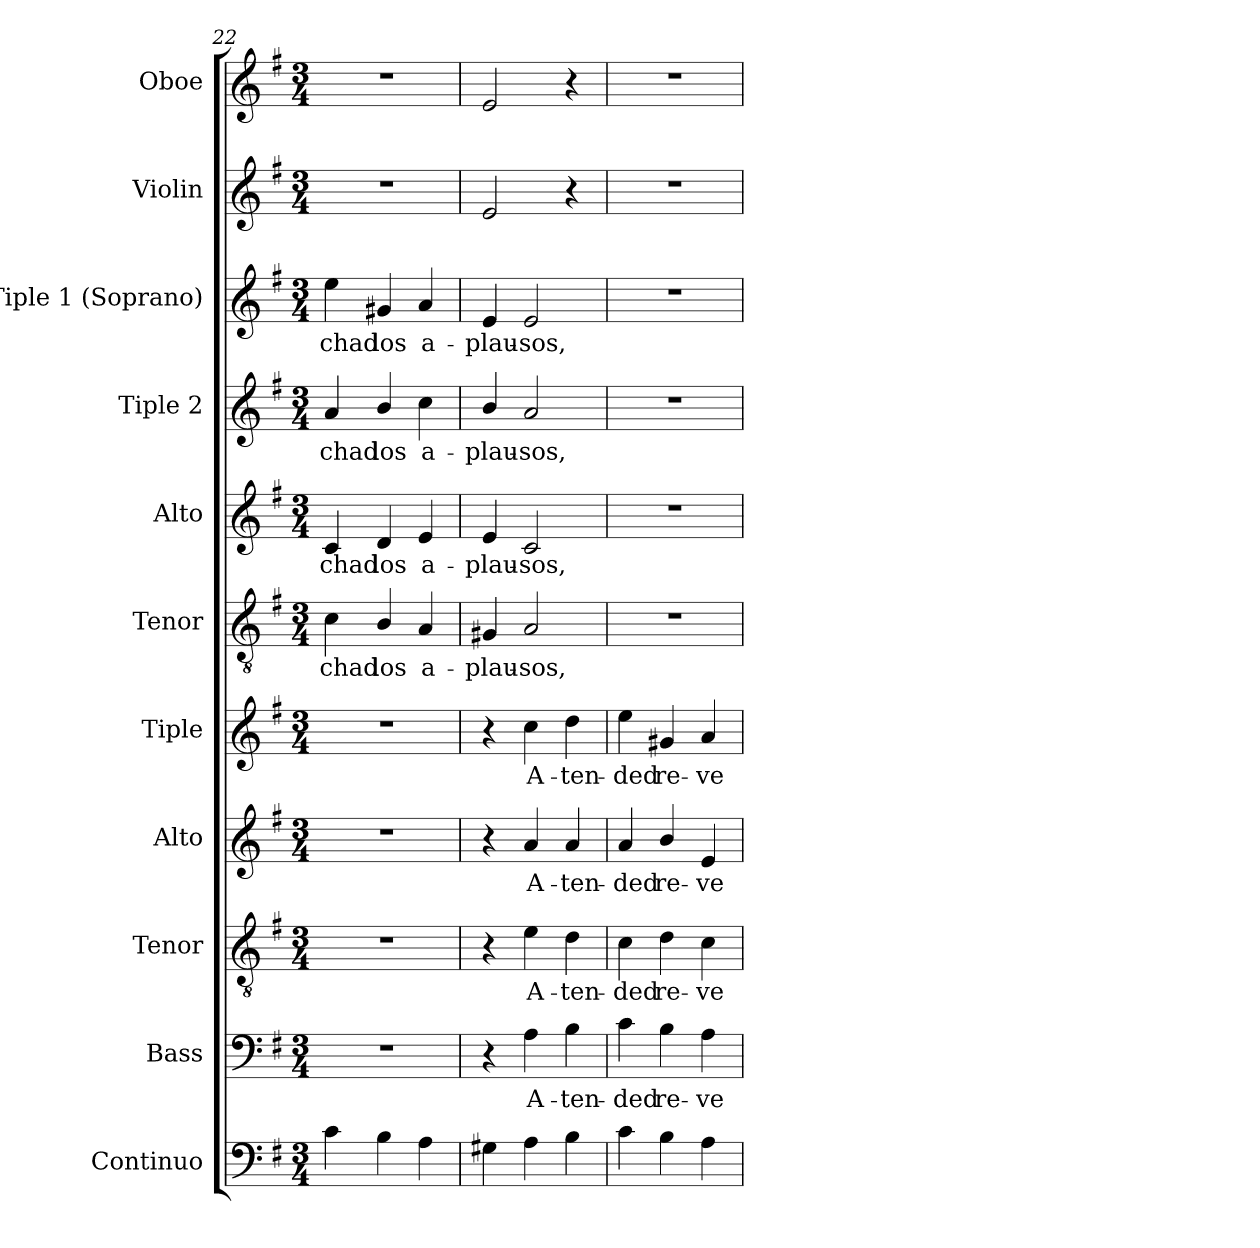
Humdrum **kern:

**kern	**kern	**text	**kern	**text	**kern	**text	**kern	**text	**kern	**text	**kern	**text	**kern	**text	**kern	**text	**kern	**kern
*part11	*part10	*part10	*part9	*part9	*part8	*part8	*part7	*part7	*part6	*part6	*part5	*part5	*part4	*part4	*part3	*part3	*part2	*part1
*staff11	*staff10	*staff10	*staff9	*staff9	*staff8	*staff8	*staff7	*staff7	*staff6	*staff6	*staff5	*staff5	*staff4	*staff4	*staff3	*staff3	*staff2	*staff1
*I"Continuo	*I"Bass	*	*I"Tenor	*	*I"Alto	*	*I"Tiple	*	*I"Tenor	*	*I"Alto	*	*I"Tiple 2	*	*I"Tiple 1 (Soprano)	*	*I"Violin	*I"Oboe
*I'Cont.	*I'B.	*	*I'T.	*	*I'A.	*	*	*	*I'T.	*	*I'A.	*	*	*	*I'S1.	*	*I'Vln.	*I'Ob.
*clefF4	*clefF4	*	*clefGv2	*	*clefG2	*	*clefG2	*	*clefGv2	*	*clefG2	*	*clefG2	*	*clefG2	*	*clefG2	*clefG2
*	*	*	*ITrd7c12	*	*	*	*	*	*ITrd7c12	*	*	*	*	*	*	*	*	*
*k[f#]	*k[f#]	*	*k[f#]	*	*k[f#]	*	*k[f#]	*	*k[f#]	*	*k[f#]	*	*k[f#]	*	*k[f#]	*	*k[f#]	*k[f#]
*G:	*G:	*	*G:	*	*G:	*	*G:	*	*G:	*	*G:	*	*G:	*	*G:	*	*G:	*G:
*M3/4	*M3/4	*	*M3/4	*	*M3/4	*	*M3/4	*	*M3/4	*	*M3/4	*	*M3/4	*	*M3/4	*	*M3/4	*M3/4
=22	=22	=22	=22	=22	=22	=22	=22	=22	=22	=22	=22	=22	=22	=22	=22	=22	=22	=22
!	!LO:N:vis=1	!	!LO:N:vis=1	!	!LO:N:vis=1	!	!LO:N:vis=1	!	!	!	!	!	!	!	!	!	!	!
!	!	!	!	!	!	!	!	!	!	!LO:LY:b:color=#000000	!	!	!	!	!	!	!	!
!	!	!	!	!	!	!	!	!	!	!	!	!LO:LY:b:color=#000000	!	!	!	!	!	!
!	!	!	!	!	!	!	!	!	!	!	!	!	!	!LO:LY:b:color=#000000	!	!	!	!
!	!	!	!	!	!	!	!	!	!	!	!	!	!	!	!	!LO:LY:b:color=#000000	!LO:N:vis=1	!LO:N:vis=1
4ci\	2.r	.	2.r	.	2.r	.	2.r	.	4Ci\	-chad	4ci/	-chad	4ai/	-chad	4eei\	-chad	2.r	2.r
!	!	!	!	!	!	!	!	!	!	!LO:LY:b:color=#000000	!	!	!	!	!	!	!	!
!	!	!	!	!	!	!	!	!	!	!	!	!LO:LY:b:color=#000000	!	!	!	!	!	!
!	!	!	!	!	!	!	!	!	!	!	!	!	!	!LO:LY:b:color=#000000	!	!	!	!
!	!	!	!	!	!	!	!	!	!	!	!	!	!	!	!	!LO:LY:b:color=#000000	!	!
4Bi\	.	.	.	.	.	.	.	.	4BBi/	los	4di/	los	4bi/	los	4g#Xi/	los	.	.
!	!	!	!	!	!	!	!	!	!	!LO:LY:b:color=#000000	!	!	!	!	!	!	!	!
!	!	!	!	!	!	!	!	!	!	!	!	!LO:LY:b:color=#000000	!	!	!	!	!	!
!	!	!	!	!	!	!	!	!	!	!	!	!	!	!LO:LY:b:color=#000000	!	!	!	!
!	!	!	!	!	!	!	!	!	!	!	!	!	!	!	!	!LO:LY:b:color=#000000	!	!
4Ai\	.	.	.	.	.	.	.	.	4AAi/	a-	4ei/	a-	4cci\	a-	4ai/	a-	.	.
=23	=23	=23	=23	=23	=23	=23	=23	=23	=23	=23	=23	=23	=23	=23	=23	=23	=23	=23
!	!	!	!	!	!	!	!	!	!	!LO:LY:b:color=#000000	!	!	!	!	!	!	!	!
!	!	!	!	!	!	!	!	!	!	!	!	!LO:LY:b:color=#000000	!	!	!	!	!	!
!	!	!	!	!	!	!	!	!	!	!	!	!	!	!LO:LY:b:color=#000000	!	!	!	!
!	!	!	!	!	!	!	!	!	!	!	!	!	!	!	!	!LO:LY:b:color=#000000	!	!
4G#Xi\	4r	.	4r	.	4r	.	4r	.	4GG#Xi/	-plau-	4ei/	-plau-	4bi/	-plau-	4ei/	-plau-	2ei/	2ei/
!	!	!LO:LY:b:color=#000000	!	!	!	!	!	!	!	!	!	!	!	!	!	!	!	!
!	!	!	!	!LO:LY:b:color=#000000	!	!	!	!	!	!	!	!	!	!	!	!	!	!
!	!	!	!	!	!	!LO:LY:b:color=#000000	!	!	!	!	!	!	!	!	!	!	!	!
!	!	!	!	!	!	!	!	!LO:LY:b:color=#000000	!	!	!	!	!	!	!	!	!	!
!	!	!	!	!	!	!	!	!	!	!LO:LY:b:color=#000000	!	!	!	!	!	!	!	!
!	!	!	!	!	!	!	!	!	!	!	!	!LO:LY:b:color=#000000	!	!	!	!	!	!
!	!	!	!	!	!	!	!	!	!	!	!	!	!	!LO:LY:b:color=#000000	!	!	!	!
!	!	!	!	!	!	!	!	!	!	!	!	!	!	!	!	!LO:LY:b:color=#000000	!	!
4Ai\	4Ai\	A-	4Ei\	A-	4ai/	A-	4cci\	A-	2AAi/	-sos,	2ci/	-sos,	2ai/	-sos,	2ei/	-sos,	.	.
!	!	!LO:LY:b:color=#000000	!	!	!	!	!	!	!	!	!	!	!	!	!	!	!	!
!	!	!	!	!LO:LY:b:color=#000000	!	!	!	!	!	!	!	!	!	!	!	!	!	!
!	!	!	!	!	!	!LO:LY:b:color=#000000	!	!	!	!	!	!	!	!	!	!	!	!
!	!	!	!	!	!	!	!	!LO:LY:b:color=#000000	!	!	!	!	!	!	!	!	!	!
4Bi\	4Bi\	-ten-	4Di\	-ten-	4ai/	-ten-	4ddi\	-ten-	.	.	.	.	.	.	.	.	4r	4r
=24	=24	=24	=24	=24	=24	=24	=24	=24	=24	=24	=24	=24	=24	=24	=24	=24	=24	=24
!	!	!LO:LY:b:color=#000000	!	!	!	!	!	!	!	!	!	!	!	!	!	!	!	!
!	!	!	!	!LO:LY:b:color=#000000	!	!	!	!	!	!	!	!	!	!	!	!	!	!
!	!	!	!	!	!	!LO:LY:b:color=#000000	!	!	!	!	!	!	!	!	!	!	!	!
!	!	!	!	!	!	!	!	!LO:LY:b:color=#000000	!LO:N:vis=1	!	!LO:N:vis=1	!	!LO:N:vis=1	!	!LO:N:vis=1	!	!LO:N:vis=1	!LO:N:vis=1
4ci\	4ci\	-ded	4Ci\	-ded	4ai/	-ded	4eei\	-ded	2.r	.	2.r	.	2.r	.	2.r	.	2.r	2.r
!	!	!LO:LY:b:color=#000000	!	!	!	!	!	!	!	!	!	!	!	!	!	!	!	!
!	!	!	!	!LO:LY:b:color=#000000	!	!	!	!	!	!	!	!	!	!	!	!	!	!
!	!	!	!	!	!	!LO:LY:b:color=#000000	!	!	!	!	!	!	!	!	!	!	!	!
!	!	!	!	!	!	!	!	!LO:LY:b:color=#000000	!	!	!	!	!	!	!	!	!	!
4Bi\	4Bi\	re-	4Di\	re-	4bi/	re-	4g#Xi/	re-	.	.	.	.	.	.	.	.	.	.
!	!	!LO:LY:b:color=#000000	!	!	!	!	!	!	!	!	!	!	!	!	!	!	!	!
!	!	!	!	!LO:LY:b:color=#000000	!	!	!	!	!	!	!	!	!	!	!	!	!	!
!	!	!	!	!	!	!LO:LY:b:color=#000000	!	!	!	!	!	!	!	!	!	!	!	!
!	!	!	!	!	!	!	!	!LO:LY:b:color=#000000	!	!	!	!	!	!	!	!	!	!
4Ai\	4Ai\	-ve-	4Ci\	-ve-	4ei/	-ve-	4ai/	-ve-	.	.	.	.	.	.	.	.	.	.
=	=	=	=	=	=	=	=	=	=	=	=	=	=	=	=	=	=	=
*-	*-	*-	*-	*-	*-	*-	*-	*-	*-	*-	*-	*-	*-	*-	*-	*-	*-	*-
